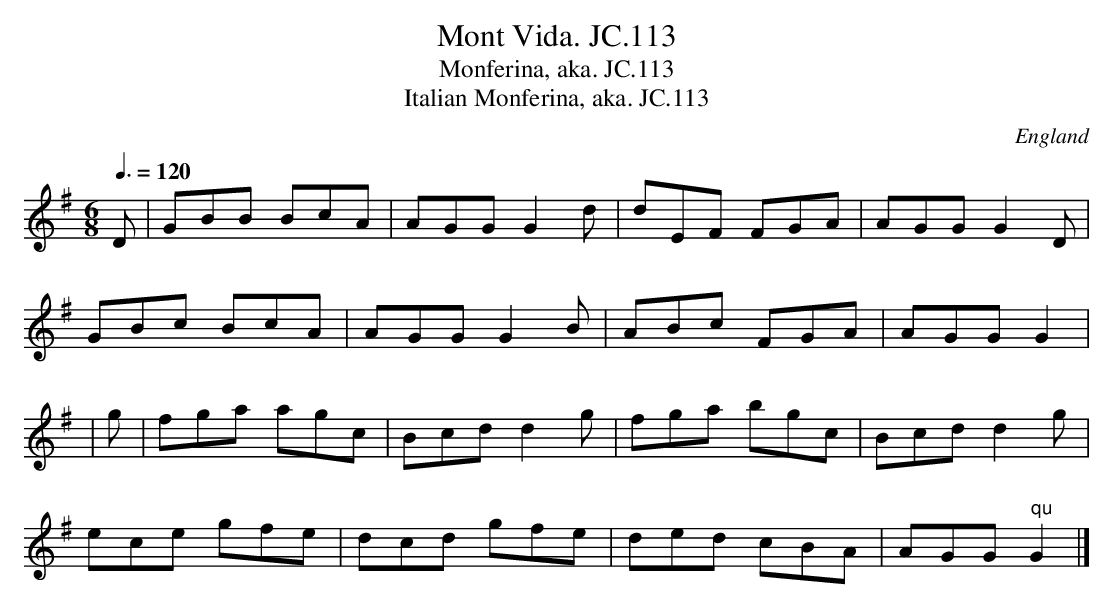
X:1
T:Mont Vida. JC.113
T:Monferina, aka. JC.113
T:Italian Monferina, aka. JC.113
O:England
M:6/8
L:1/8
Q:3/8=120
K:G major
D|\
GBB BcA|AGG G2d|dEF FGA|AGG G2D|!
GBc BcA|AGG G2B|ABc FGA|AGG G2|!
|g|fga agc|Bcd d2g|fga bgc|Bcd d2g|!
ece gfe|dcd gfe|ded cBA|AGG" qu"G2|]
